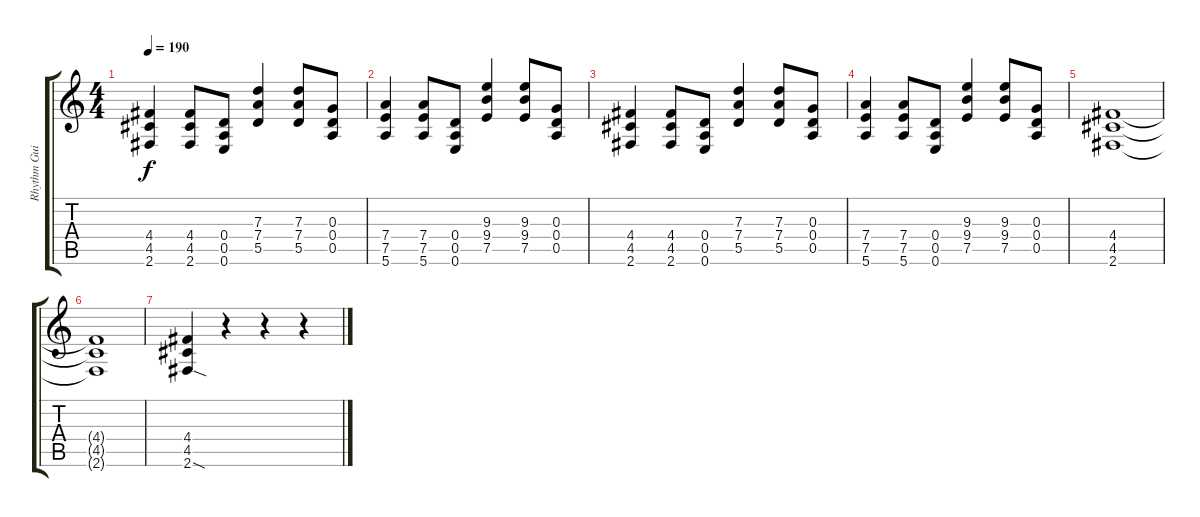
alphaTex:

\track ("Rhythm Guitar " "Rhythm Gui") {instrument overdrivenguitar}
\staff {score tabs}
\tuning (E4 B3 G3 D3 A2 E2) {hide}
\ts (4 4)
\tempo 190
\clef g2
\ks c
(4.4 4.5 2.6).4{dy f} (4.4 4.5 2.6).8 (0.4 0.5 0.6).8 (7.3 7.4 5.5).4 (7.3 7.4 5.5).8 (0.3 0.4 0.5).8 |
(7.4 7.5 5.6).4 (7.4 7.5 5.6).8 (0.4 0.5 0.6).8 (9.3 9.4 7.5).4 (9.3 9.4 7.5).8 (0.3 0.4 0.5).8 |
(4.4 4.5 2.6).4 (4.4 4.5 2.6).8 (0.4 0.5 0.6).8 (7.3 7.4 5.5).4 (7.3 7.4 5.5).8 (0.3 0.4 0.5).8 |
(7.4 7.5 5.6).4 (7.4 7.5 5.6).8 (0.4 0.5 0.6).8 (9.3 9.4 7.5).4 (9.3 9.4 7.5).8 (0.3 0.4 0.5).8 |
(4.4 4.5 2.6).1 |
(4.4{t} 4.5{t} 2.6{t}).1 |
(4.4 4.5 2.6{sod}).4 r.4 r.4 r.4
